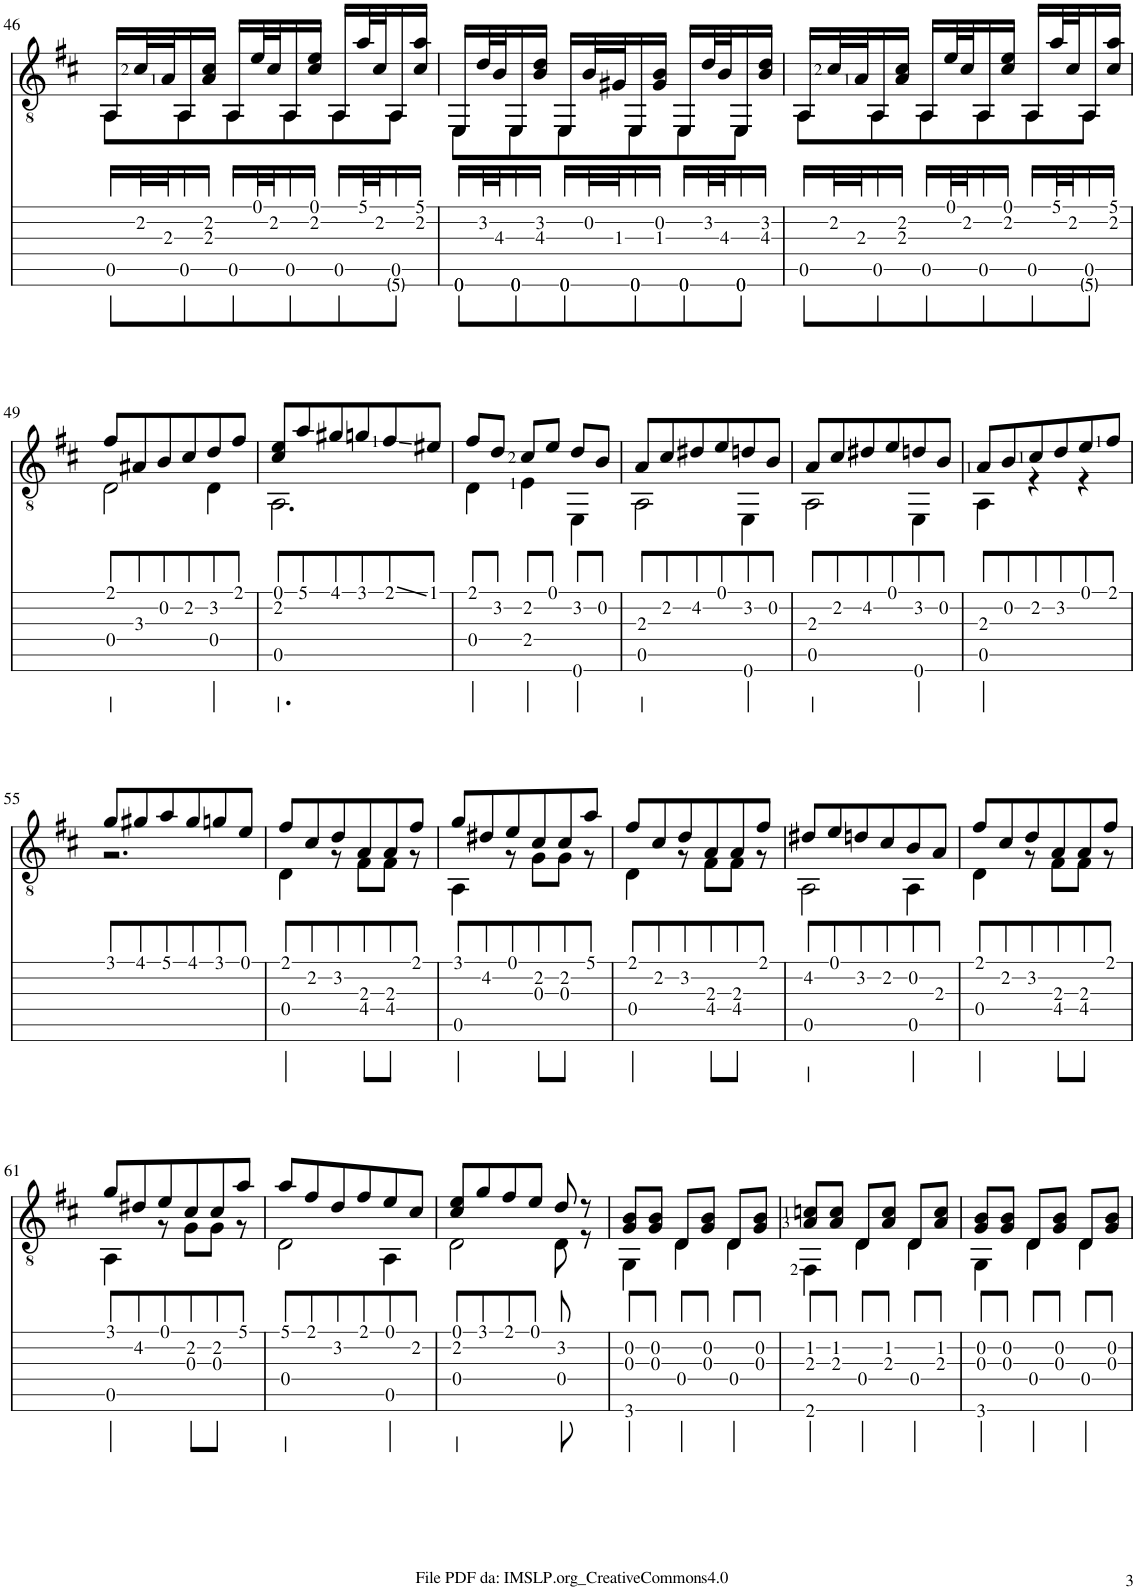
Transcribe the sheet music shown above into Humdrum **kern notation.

**kern	**kern
*part2	*part1
*staff2	*staff1
*I"Chitarra classica (Intavolatura)	*I"Guitar
!!LO:PB:g=z
*	*clefGv2
*k[f#c#]	*k[f#c#]
*M3/4	*M3/4
=46	=46
*^	*^
16AA/LL	8AA\L	16AA/LL	8AA\L
32c#/L	.	32c#/L	.
32A/J	.	32A/J	.
16AA/	8AA\	16AA/	8AA\
16A/ 16c#/JJ	.	16A/ 16c#/JJ	.
16AA/LL	8AA\	16AA/LL	8AA\
32e/L	.	32e/L	.
32c#/J	.	32c#/J	.
16AA/	8AA\	16AA/	8AA\
16c#/ 16e/JJ	.	16c#/ 16e/JJ	.
16AA/LL	8AA\	16AA/LL	8AA\
32a/L	.	32a/L	.
32c#/J	.	32c#/J	.
16AA/	8AA\J	16AA/	8AA\J
16c#/ 16a/JJ	.	16c#/ 16a/JJ	.
=47	=47	=47	=47
16EE/LL	8EE\L	16EE/LL	8EE\L
32d/L	.	32d/L	.
32B/J	.	32B/J	.
16EE/	8EE\	16EE/	8EE\
16B/ 16d/JJ	.	16B/ 16d/JJ	.
16EE/LL	8EE\	16EE/LL	8EE\
32B/L	.	32B/L	.
32G#X/J	.	32G#X/J	.
16EE/	8EE\	16EE/	8EE\
16G#/ 16B/JJ	.	16G#/ 16B/JJ	.
16EE/LL	8EE\	16EE/LL	8EE\
32d/L	.	32d/L	.
32B/J	.	32B/J	.
16EE/	8EE\J	16EE/	8EE\J
16B/ 16d/JJ	.	16B/ 16d/JJ	.
=48	=48	=48	=48
16AA/LL	8AA\L	16AA/LL	8AA\L
32c#/L	.	32c#/L	.
32A/J	.	32A/J	.
16AA/	8AA\	16AA/	8AA\
16A/ 16c#/JJ	.	16A/ 16c#/JJ	.
16AA/LL	8AA\	16AA/LL	8AA\
32e/L	.	32e/L	.
32c#/J	.	32c#/J	.
16AA/	8AA\	16AA/	8AA\
16c#/ 16e/JJ	.	16c#/ 16e/JJ	.
16AA/LL	8AA\	16AA/LL	8AA\
32a/L	.	32a/L	.
32c#/J	.	32c#/J	.
16AA/	8AA\J	16AA/	8AA\J
16c#/ 16a/JJ	.	16c#/ 16a/JJ	.
!!LO:LB:g=z	!!
=49	=49	=49	=49
8f#/L	2D\	8f#/L	2D\
8A#X/	.	8A#X/	.
8B/	.	8B/	.
8c#/	.	8c#/	.
8d/	4D\	8d/	4D\
8f#/J	.	8f#/J	.
=50	=50	=50	=50
8c#/ 8e/L	2.AA\	8c#/ 8e/L	2.AA\
8a/	.	8a/	.
8g#X/	.	8g#X/	.
8gn/	.	8gn/	.
8f#/	.	8f#/	.
8e#X/J	.	8e#X/J	.
=51	=51	=51	=51
8f#/L	4D\	8f#/L	4D\
8d/J	.	8d/J	.
8c#/L	4E\	8c#/L	4E\
8e/J	.	8e/J	.
8d/L	4EE\	8d/L	4EE\
8B/J	.	8B/J	.
=52	=52	=52	=52
8A/L	2AA\	8A/L	2AA\
8c#/	.	8c#/	.
8d#X/	.	8d#X/	.
8e/	.	8e/	.
8dn/	4EE\	8dn/	4EE\
8B/J	.	8B/J	.
=53	=53	=53	=53
8A/L	2AA\	8A/L	2AA\
8c#/	.	8c#/	.
8d#X/	.	8d#X/	.
8e/	.	8e/	.
8dn/	4EE\	8dn/	4EE\
8B/J	.	8B/J	.
=54	=54	=54	=54
8A/L	4AA\	8A/L	4AA\
8B/	.	8B/	.
8c#/	4r	8c#/	4r
8d/	.	8d/	.
8e/	4r	8e/	4r
8f#/J	.	8f#/J	.
!!LO:LB:g=z	!!
=55	=55	=55	=55
8g/L	2.r	8g/L	2.r
8g#X/	.	8g#X/	.
8a/	.	8a/	.
8g#/	.	8g#/	.
8gn/	.	8gn/	.
8e/J	.	8e/J	.
=56	=56	=56	=56
8f#/L	4D\	8f#/L	4D\
8c#/	.	8c#/	.
8d/	8r	8d/	8r
8A/	8F#\L	8A/	8F#\L
8A/	8F#\J	8A/	8F#\J
8f#/J	8r	8f#/J	8r
=57	=57	=57	=57
8g/L	4AA\	8g/L	4AA\
8d#X/	.	8d#X/	.
8e/	8r	8e/	8r
8c#/	8G\L	8c#/	8G\L
8c#/	8G\J	8c#/	8G\J
8a/J	8r	8a/J	8r
=58	=58	=58	=58
8f#/L	4D\	8f#/L	4D\
8c#/	.	8c#/	.
8d/	8r	8d/	8r
8A/	8F#\L	8A/	8F#\L
8A/	8F#\J	8A/	8F#\J
8f#/J	8r	8f#/J	8r
=59	=59	=59	=59
8d#X/L	2AA\	8d#X/L	2AA\
8e/	.	8e/	.
8dn/	.	8dn/	.
8c#/	.	8c#/	.
8B/	4AA\	8B/	4AA\
8A/J	.	8A/J	.
=60	=60	=60	=60
8f#/L	4D\	8f#/L	4D\
8c#/	.	8c#/	.
8d/	8r	8d/	8r
8A/	8F#\L	8A/	8F#\L
8A/	8F#\J	8A/	8F#\J
8f#/J	8r	8f#/J	8r
!!LO:LB:g=z	!!
=61	=61	=61	=61
8g/L	4AA\	8g/L	4AA\
8d#X/	.	8d#X/	.
8e/	8r	8e/	8r
8c#/	8G\L	8c#/	8G\L
8c#/	8G\J	8c#/	8G\J
8a/J	8r	8a/J	8r
=62	=62	=62	=62
8a/L	2D\	8a/L	2D\
8f#/	.	8f#/	.
8d/	.	8d/	.
8f#/	.	8f#/	.
8e/	4AA\	8e/	4AA\
8c#/J	.	8c#/J	.
=63	=63	=63	=63
8c#/ 8e/L	2D\	8c#/ 8e/L	2D\
8g/	.	8g/	.
8f#/	.	8f#/	.
8e/J	.	8e/J	.
8d/	8D\	8d/	8D\
8r	8r	8r	8r
=64	=64	=64	=64
8G/ 8B/L	4GG\	8G/ 8B/L	4GG\
8G/ 8B/J	.	8G/ 8B/J	.
8D/L	4D\	8D/L	4D\
8G/ 8B/J	.	8G/ 8B/J	.
8D/L	4D\	8D/L	4D\
8G/ 8B/J	.	8G/ 8B/J	.
=65	=65	=65	=65
8A/ 8cn/L	4FF#\	8A/ 8cn/L	4FF#\
8A/ 8c/J	.	8A/ 8c/J	.
8D/L	4D\	8D/L	4D\
8A/ 8c/J	.	8A/ 8c/J	.
8D/L	4D\	8D/L	4D\
8A/ 8c/J	.	8A/ 8c/J	.
=66	=66	=66	=66
8G/ 8B/L	4GG\	8G/ 8B/L	4GG\
8G/ 8B/J	.	8G/ 8B/J	.
8D/L	4D\	8D/L	4D\
8G/ 8B/J	.	8G/ 8B/J	.
8D/L	4D\	8D/L	4D\
8G/ 8B/J	.	8G/ 8B/J	.
*v	*v	*	*
*	*v	*v
=	=
*-	*-
